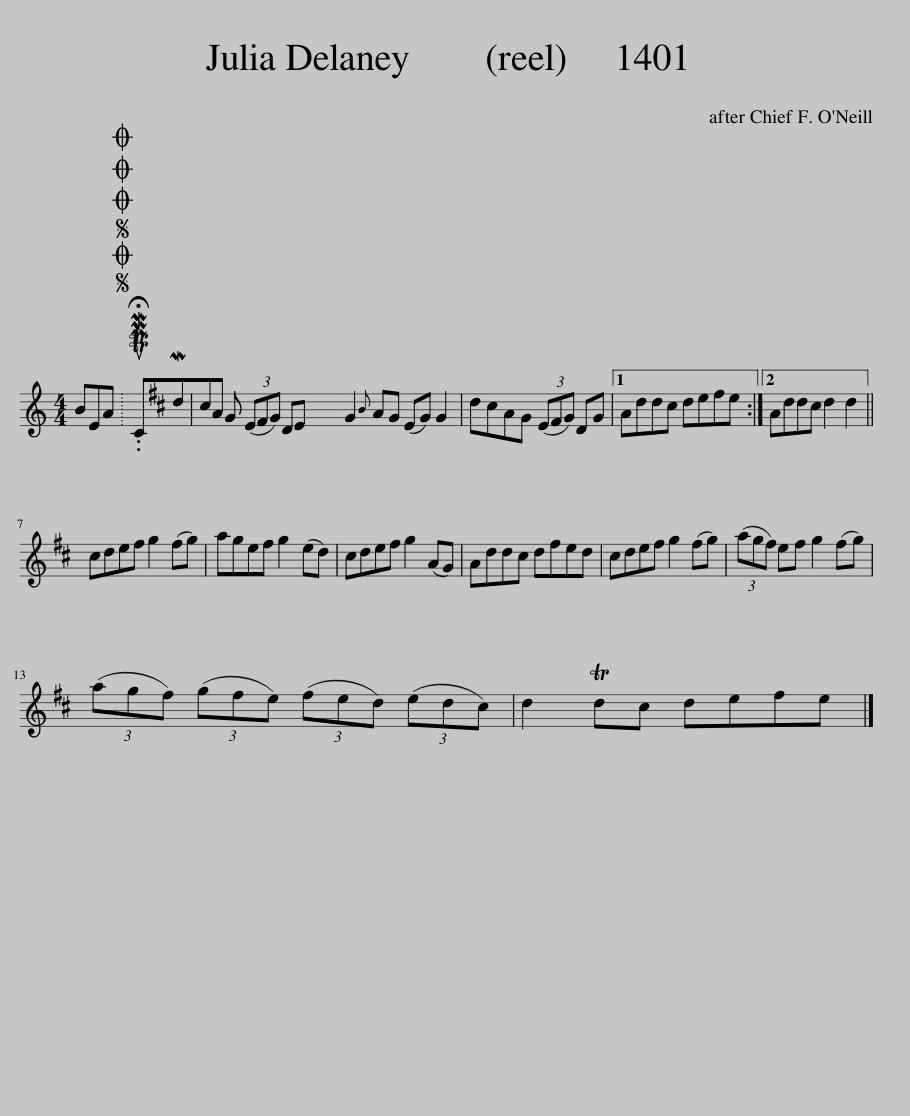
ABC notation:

X:1
L:1/8
M:4/4
I:linebreak $
K:C
V:1 treble
V:1
 BEA |SOSOOO .!fermata!PMTuCMd^cA G (3(E^FG) DE | G2{B} AG (EG) G2 | d^cAG (3(E^FG) DG |1 Add^c de^fe :|2 %5
 Add^c d2 d2 ||$ ^cde^f g2 (fg) | age^f g2 (ed) | ^cde^f g2 (AG) | Add^c d^fed | %10
 ^cde^f g2 (fg) | (3(ag^f) ef g2 (fg) |$ (3(ag^f) (3(gfe) (3(fed) (3(ed^c) | d2 Td^c de^fe |] %14
